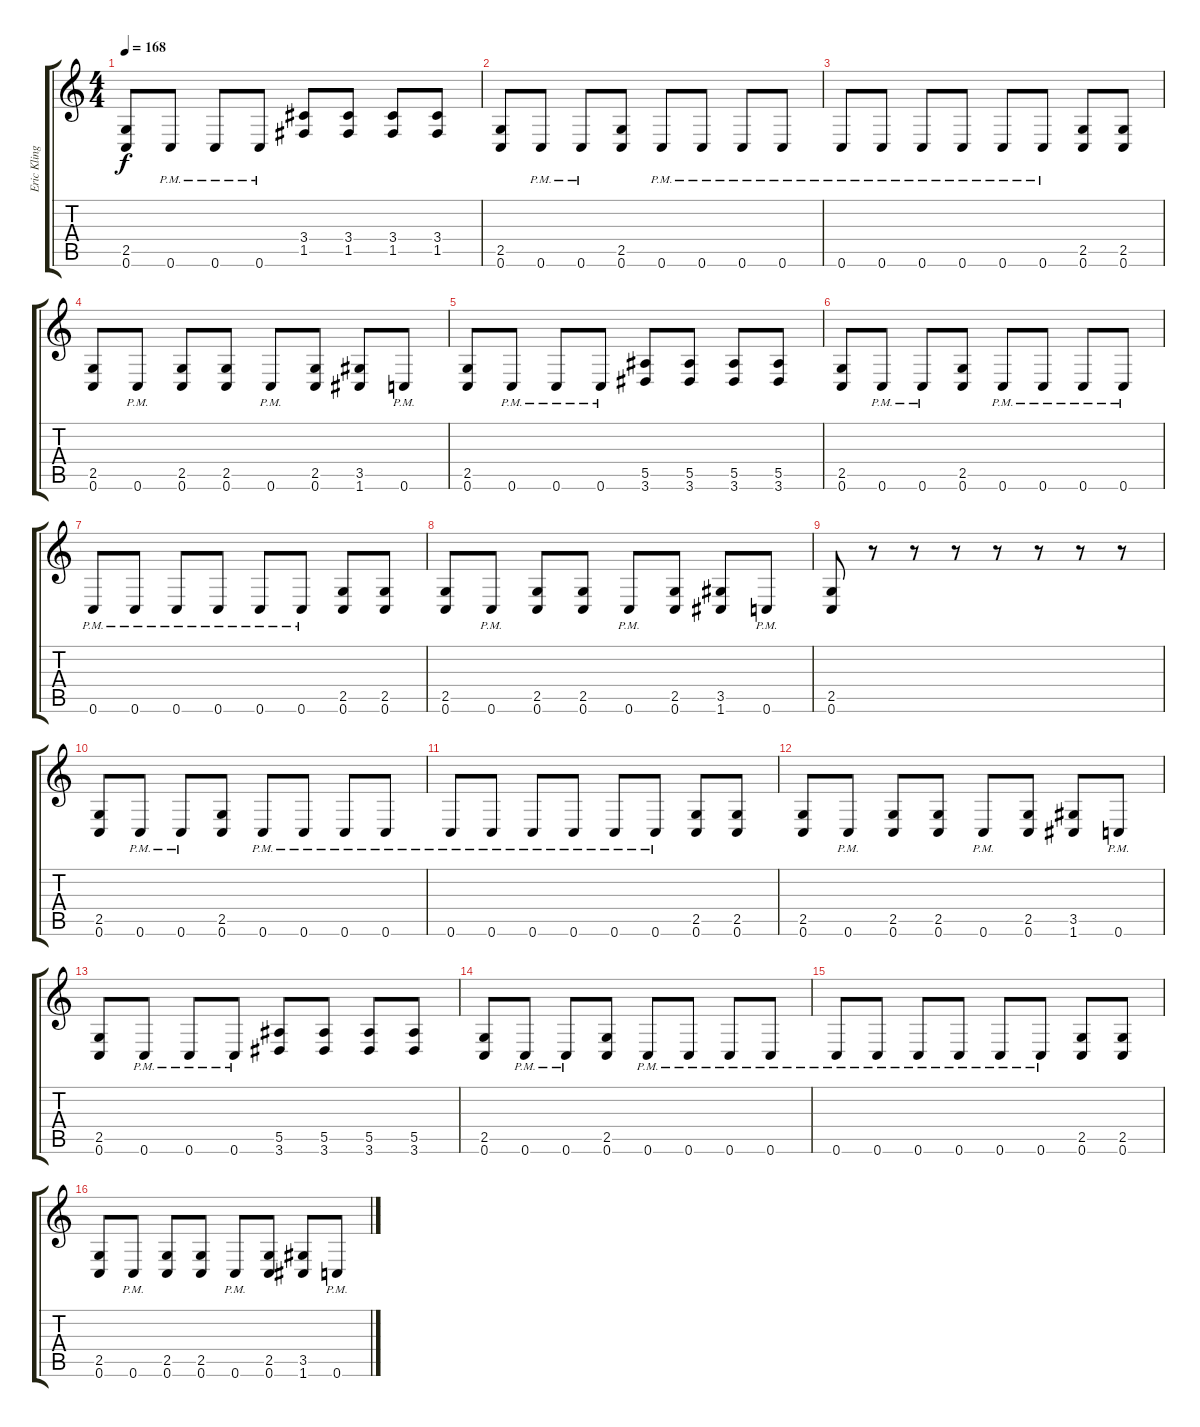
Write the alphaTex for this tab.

\track ("Eric Klinger" "Eric Kling") {instrument distortionguitar}
\staff {score tabs}
\tuning (C4 G3 Eb3 Bb2 F2 C2) {hide}
\ts (4 4)
\tempo 168
\clef g2
\ks c
(2.5 0.6).8{dy f} 0.6{pm}.8 0.6{pm}.8 0.6{pm}.8 (3.4 1.5).8 (3.4 1.5).8 (3.4 1.5).8 (3.4 1.5).8 |
(2.5 0.6).8 0.6{pm}.8 0.6{pm}.8 (2.5 0.6).8 0.6{pm}.8 0.6{pm}.8 0.6{pm}.8 0.6{pm}.8 |
0.6{pm}.8 0.6{pm}.8 0.6{pm}.8 0.6{pm}.8 0.6{pm}.8 0.6{pm}.8 (2.5 0.6).8 (2.5 0.6).8 |
(2.5 0.6).8 0.6{pm}.8 (2.5 0.6).8 (2.5 0.6).8 0.6{pm}.8 (2.5 0.6).8 (3.5 1.6).8 0.6{pm}.8 |
(2.5 0.6).8 0.6{pm}.8 0.6{pm}.8 0.6{pm}.8 (5.5 3.6).8 (5.5 3.6).8 (5.5 3.6).8 (5.5 3.6).8 |
(2.5 0.6).8 0.6{pm}.8 0.6{pm}.8 (2.5 0.6).8 0.6{pm}.8 0.6{pm}.8 0.6{pm}.8 0.6{pm}.8 |
0.6{pm}.8 0.6{pm}.8 0.6{pm}.8 0.6{pm}.8 0.6{pm}.8 0.6{pm}.8 (2.5 0.6).8 (2.5 0.6).8 |
(2.5 0.6).8 0.6{pm}.8 (2.5 0.6).8 (2.5 0.6).8 0.6{pm}.8 (2.5 0.6).8 (3.5 1.6).8 0.6{pm}.8 |
(2.5 0.6).8 r.8 r.8 r.8 r.8 r.8 r.8 r.8 |
(2.5 0.6).8 0.6{pm}.8 0.6{pm}.8 (2.5 0.6).8 0.6{pm}.8 0.6{pm}.8 0.6{pm}.8 0.6{pm}.8 |
0.6{pm}.8 0.6{pm}.8 0.6{pm}.8 0.6{pm}.8 0.6{pm}.8 0.6{pm}.8 (2.5 0.6).8 (2.5 0.6).8 |
(2.5 0.6).8 0.6{pm}.8 (2.5 0.6).8 (2.5 0.6).8 0.6{pm}.8 (2.5 0.6).8 (3.5 1.6).8 0.6{pm}.8 |
(2.5 0.6).8 0.6{pm}.8 0.6{pm}.8 0.6{pm}.8 (5.5 3.6).8 (5.5 3.6).8 (5.5 3.6).8 (5.5 3.6).8 |
(2.5 0.6).8 0.6{pm}.8 0.6{pm}.8 (2.5 0.6).8 0.6{pm}.8 0.6{pm}.8 0.6{pm}.8 0.6{pm}.8 |
0.6{pm}.8 0.6{pm}.8 0.6{pm}.8 0.6{pm}.8 0.6{pm}.8 0.6{pm}.8 (2.5 0.6).8 (2.5 0.6).8 |
(2.5 0.6).8 0.6{pm}.8 (2.5 0.6).8 (2.5 0.6).8 0.6{pm}.8 (2.5 0.6).8 (3.5 1.6).8 0.6{pm}.8
